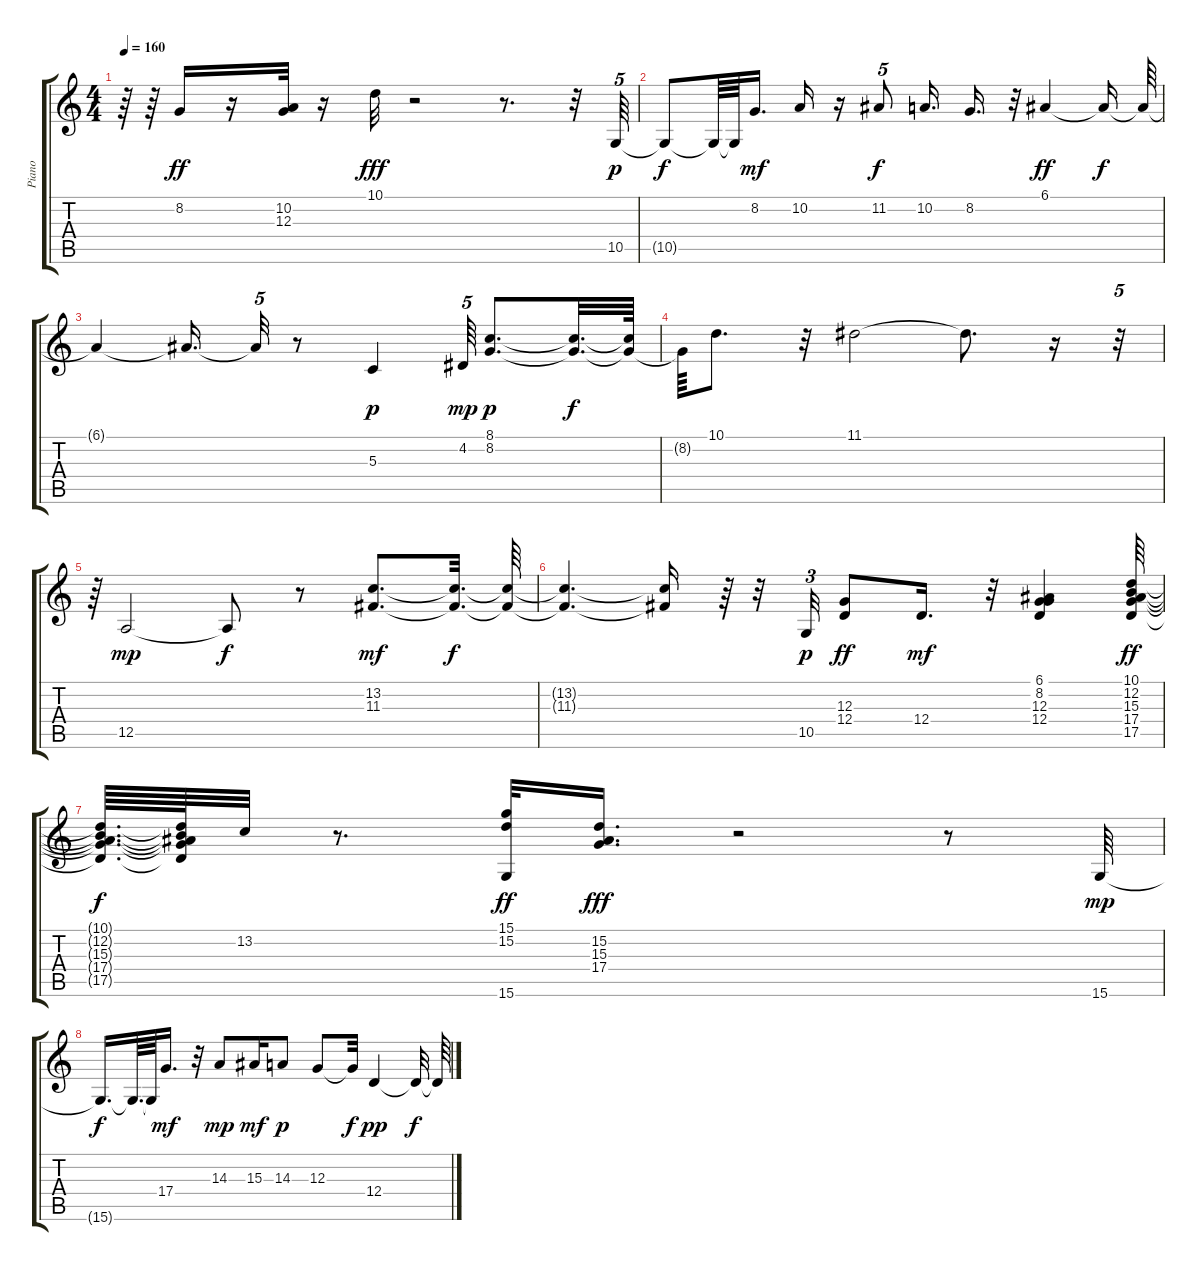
\track ("Piano" "Piano") {instrument acousticgrandpiano}
\staff {score tabs}
\tuning (E4 B3 G3 D3 A2 E2) {hide}
\ts (4 4)
\tempo 160
\clef g2
\ks c
r.64{dy ff} r.64 8.2.16 r.16 (10.2 12.3).32 r.16 10.1.32{dy fff} r.2 r.8{d} r.32 10.5.64{tu (5 4) dy p} |
10.5{t}.8{dy f} 10.5{t}.64 10.5{t}.64 8.2.16{d dy mf} 10.2.16 r.16 11.2.8{tu (5 4) dy f} 10.2.16{d} 8.2.16{d} r.32 6.1.4{dy ff} 6.1{t}.16{dy f} 6.1{t}.64 |
6.1{t}.4 6.1{t}.16{d} 6.1{t}.32{tu (5 4)} r.8 5.3.4{dy p} 4.2.64{tu (5 4) dy mp} (8.1 8.2).8{d dy p} (8.1{t} 8.2{t}).32{d dy f} (8.1{t} 8.2{t}).64 |
8.2{t}.64 10.1.8{d} r.32 11.1.2 11.1{t}.8{d} r.16 r.32{tu (5 4)} |
r.64 12.5.2{dy mp} 12.5{t}.8{dy f} r.8 (13.2 11.3).8{d dy mf} (13.2{t} 11.3{t}).32{d dy f} (13.2{t} 11.3{t}).64 |
(13.2{t} 11.3{t}).4{d} (13.2{t} 11.3{t}).16 r.64 r.32 10.5.32{tu (3 2) dy p} (12.3 12.4).8{dy ff} 12.4.16{d dy mf} r.32 (6.1 8.2 12.3 12.4).4 (10.1 12.2 15.3 17.4 17.5).64{dy ff} |
(10.1{t} 12.2{t} 15.3{t} 17.4{t} 17.5{t}).64{d dy f} (10.1{t} 12.2{t} 15.3{t} 17.4{t} 17.5{t}).64 13.2.32 r.8{d} (15.1 15.2 15.6).32{dy ff} (15.2 15.3 17.4).16{d dy fff} r.2 r.8 15.6.64{dy mp} |
15.6{t}.16{d dy f} 15.6{t}.64{d} 15.6{t}.64 17.4.16{d dy mf} r.32 14.3.8{dy mp} 15.3.16{dy mf} 14.3.8{dy p} 12.3.8 12.3{t}.32{dy f} 12.4.4{dy pp} 12.4{t}.32{dy f} 12.4{t}.64
